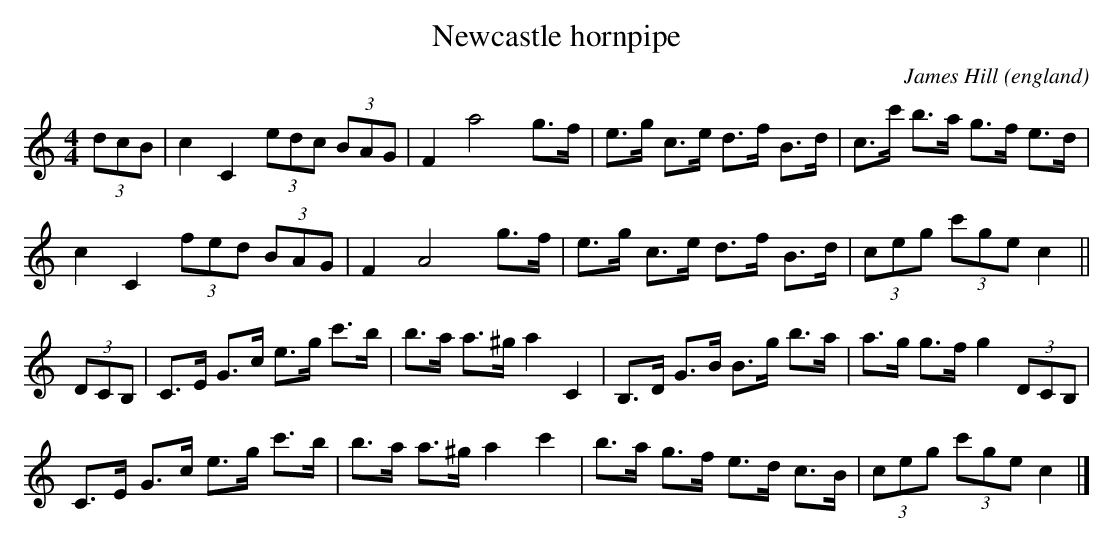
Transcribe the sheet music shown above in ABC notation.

X:1
T:Newcastle hornpipe
O:england
M:4/4
C:James Hill
K:C
(3dcB|\
c2C2 (3edc (3BAG|F2a4 g>f|\
e>g c>e d>f B>d|c>c' b>a g>f e>d|
c2C2 (3fed (3BAG|F2A4 g>f|\
e>g c>e d>f B>d|(3ceg (3c'ge c2||
(3DCB,|\
C>E G>c e>g c'>b|b>a a>^g a2C2|\
B,>D G>B B>g b>a|a>g g>f g2 (3DCB,|
C>E G>c e>g c'>b|b>a a>^g a2 c'2|\
b>a g>f e>d c>B|(3ceg (3c'ge c2|]
